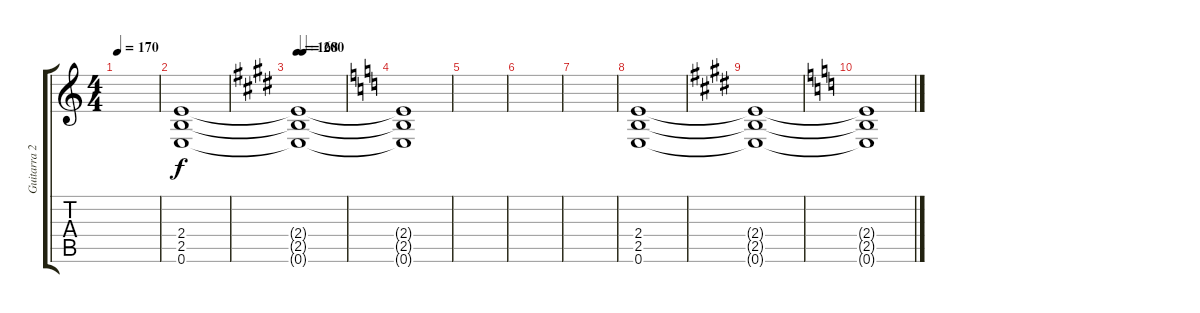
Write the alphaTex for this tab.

\track ("Guitarra 2" "Guitarra 2") {instrument overdrivenguitar}
\staff {score tabs}
\tuning (E4 B3 G3 D3 A2 E2) {hide}
\ts (4 4)
\tempo 170
\clef g2
\ks c
|
(2.4 2.5 0.6).1{volume 12 balance 0 instrument overdrivenguitar} |
\tempo (200 0.125)
\tempo 168
\ks e
(2.4{t} 2.5{t} 0.6{t}).1 |
\ks c
(2.4{t} 2.5{t} 0.6{t}).1 |
|
|
|
(2.4 2.5 0.6).1 |
\ks e
(2.4{t} 2.5{t} 0.6{t}).1 |
\ks c
(2.4{t} 2.5{t} 0.6{t}).1
